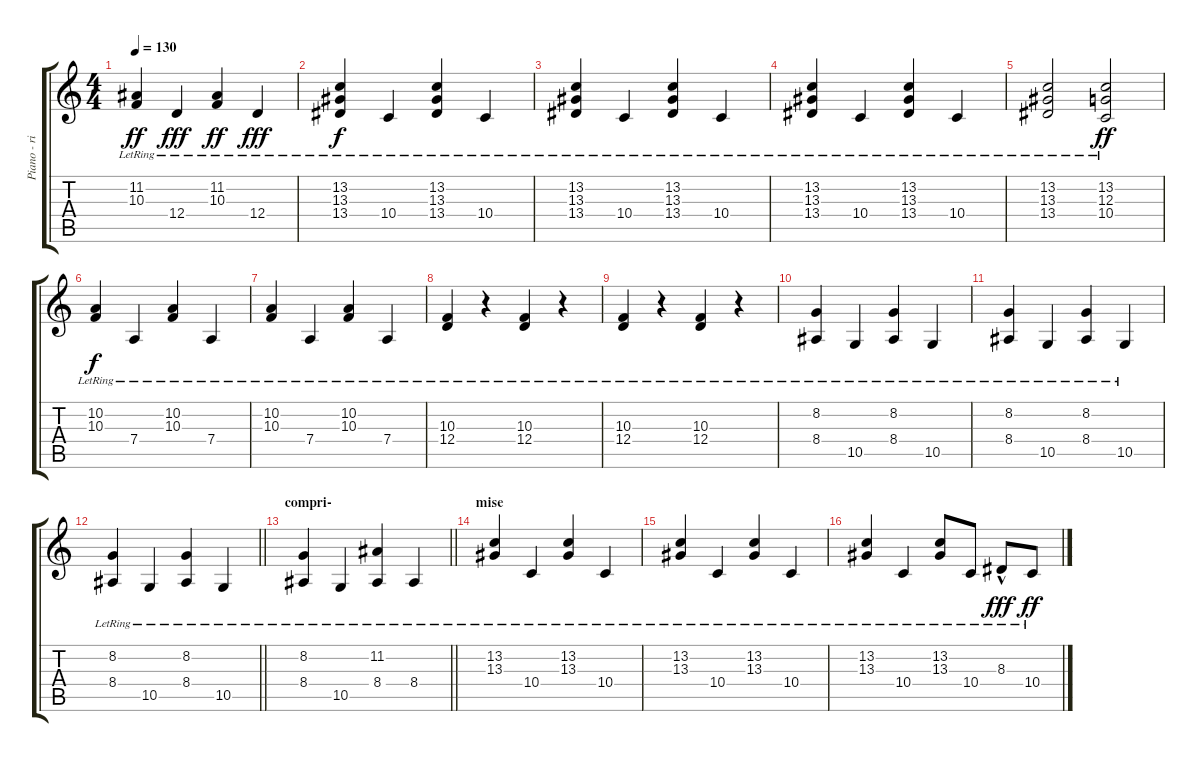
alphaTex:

\track ("Piano - right h" "Piano - ri") {instrument brightacousticpiano}
\staff {score tabs}
\tuning (E4 B3 G3 D3 A2 E2) {hide}
\ts (4 4)
\tempo 130
\clef g2
\ks c
(11.2{lr} 10.3{lr}).4{dy ff} 12.4{lr}.4{dy fff} (11.2{lr} 10.3{lr}).4{dy ff} 12.4{lr}.4{dy fff} |
(13.2{lr} 13.3{lr} 13.4{lr}).4{dy f} 10.4{lr}.4 (13.2{lr} 13.3{lr} 13.4{lr}).4 10.4{lr}.4 |
(13.2{lr} 13.3{lr} 13.4{lr}).4 10.4{lr}.4 (13.2{lr} 13.3{lr} 13.4{lr}).4 10.4{lr}.4 |
(13.2{lr} 13.3{lr} 13.4{lr}).4 10.4{lr}.4 (13.2{lr} 13.3{lr} 13.4{lr}).4 10.4{lr}.4 |
(13.2{lr} 13.3{lr} 13.4{lr}).2 (13.2{lr} 12.3{lr} 10.4{lr}).2{dy ff} |
(10.2{lr} 10.3{lr}).4{dy f} 7.4{lr}.4 (10.2{lr} 10.3{lr}).4 7.4{lr}.4 |
(10.2{lr} 10.3{lr}).4 7.4{lr}.4 (10.2{lr} 10.3{lr}).4 7.4{lr}.4 |
(10.3{lr} 12.4{lr}).4 r.4 (10.3{lr} 12.4{lr}).4 r.4 |
(10.3{lr} 12.4{lr}).4 r.4 (10.3{lr} 12.4{lr}).4 r.4 |
(8.2{lr} 8.4{lr}).4 10.5{lr}.4 (8.2{lr} 8.4{lr}).4 10.5{lr}.4 |
(8.2{lr} 8.4{lr}).4 10.5{lr}.4 (8.2{lr} 8.4{lr}).4 10.5{lr}.4 |
\barLineRight lightlight
(8.2{lr} 8.4{lr}).4 10.5{lr}.4 (8.2{lr} 8.4{lr}).4 10.5{lr}.4 |
\section ("" "compri-")
\barLineRight lightlight
(8.2{lr} 8.4{lr}).4 10.5{lr}.4 (11.2{lr} 8.4{lr}).4 8.4{lr}.4 |
\section ("" "mise")
(13.2{lr} 13.3{lr}).4 10.4{lr}.4 (13.2{lr} 13.3{lr}).4 10.4{lr}.4 |
(13.2{lr} 13.3{lr}).4 10.4{lr}.4 (13.2{lr} 13.3{lr}).4 10.4{lr}.4 |
(13.2{lr} 13.3{lr}).4 10.4{lr}.4 (13.2{lr} 13.3{lr}).8 10.4{lr}.8 8.3{hac lr}.8{dy fff} 10.4{lr}.8{dy ff}
